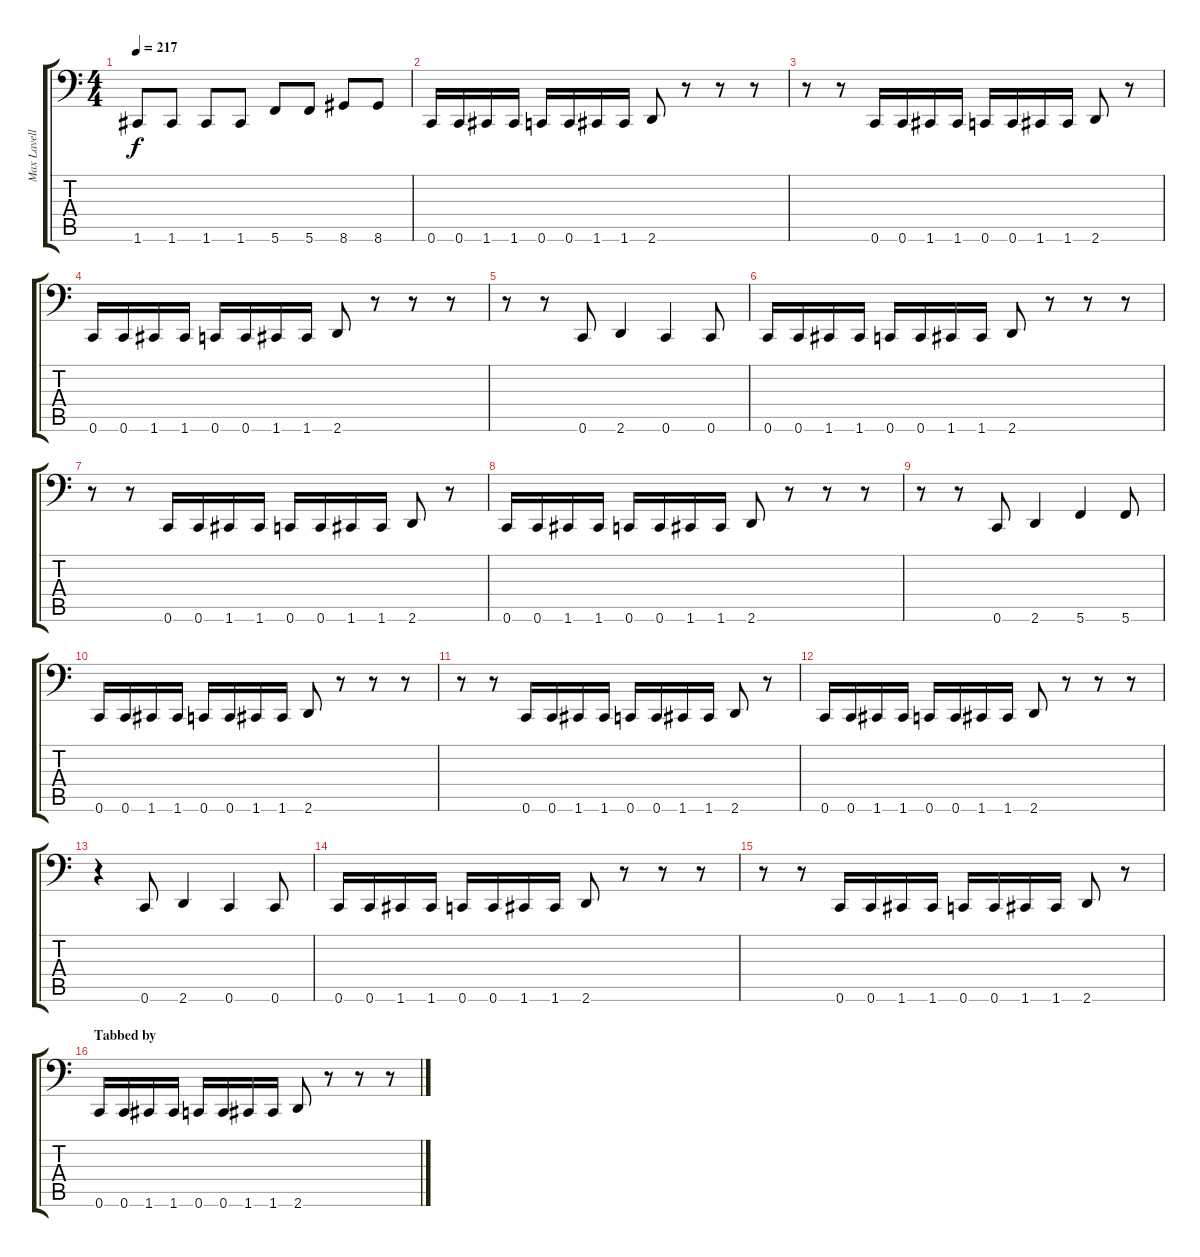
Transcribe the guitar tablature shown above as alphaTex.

\track ("Max Lavelle (Bass)" "Max Lavell") {instrument electricbasspick}
\staff {score tabs}
\tuning (C3 G2 Eb2 Bb1 F1 C1) {hide}
\ts (4 4)
\tempo 217
\clef f4
\ks c
1.6.8{dy f} 1.6.8 1.6.8 1.6.8 5.6.8 5.6.8 8.6.8 8.6.8 |
0.6.16 0.6.16 1.6.16 1.6.16 0.6.16 0.6.16 1.6.16 1.6.16 2.6.8 r.8 r.8 r.8 |
r.8 r.8 0.6.16 0.6.16 1.6.16 1.6.16 0.6.16 0.6.16 1.6.16 1.6.16 2.6.8 r.8 |
0.6.16 0.6.16 1.6.16 1.6.16 0.6.16 0.6.16 1.6.16 1.6.16 2.6.8 r.8 r.8 r.8 |
r.8 r.8 0.6.8 2.6.4 0.6.4 0.6.8 |
0.6.16 0.6.16 1.6.16 1.6.16 0.6.16 0.6.16 1.6.16 1.6.16 2.6.8 r.8 r.8 r.8 |
r.8 r.8 0.6.16 0.6.16 1.6.16 1.6.16 0.6.16 0.6.16 1.6.16 1.6.16 2.6.8 r.8 |
0.6.16 0.6.16 1.6.16 1.6.16 0.6.16 0.6.16 1.6.16 1.6.16 2.6.8 r.8 r.8 r.8 |
r.8 r.8 0.6.8 2.6.4 5.6.4 5.6.8 |
0.6.16 0.6.16 1.6.16 1.6.16 0.6.16 0.6.16 1.6.16 1.6.16 2.6.8 r.8 r.8 r.8 |
r.8 r.8 0.6.16 0.6.16 1.6.16 1.6.16 0.6.16 0.6.16 1.6.16 1.6.16 2.6.8 r.8 |
0.6.16 0.6.16 1.6.16 1.6.16 0.6.16 0.6.16 1.6.16 1.6.16 2.6.8 r.8 r.8 r.8 |
r.4 0.6.8 2.6.4 0.6.4 0.6.8 |
0.6.16 0.6.16 1.6.16 1.6.16 0.6.16 0.6.16 1.6.16 1.6.16 2.6.8 r.8 r.8 r.8 |
r.8 r.8 0.6.16 0.6.16 1.6.16 1.6.16 0.6.16 0.6.16 1.6.16 1.6.16 2.6.8 r.8 |
\section ("" "Tabbed by")
0.6.16 0.6.16 1.6.16 1.6.16 0.6.16 0.6.16 1.6.16 1.6.16 2.6.8 r.8 r.8 r.8
